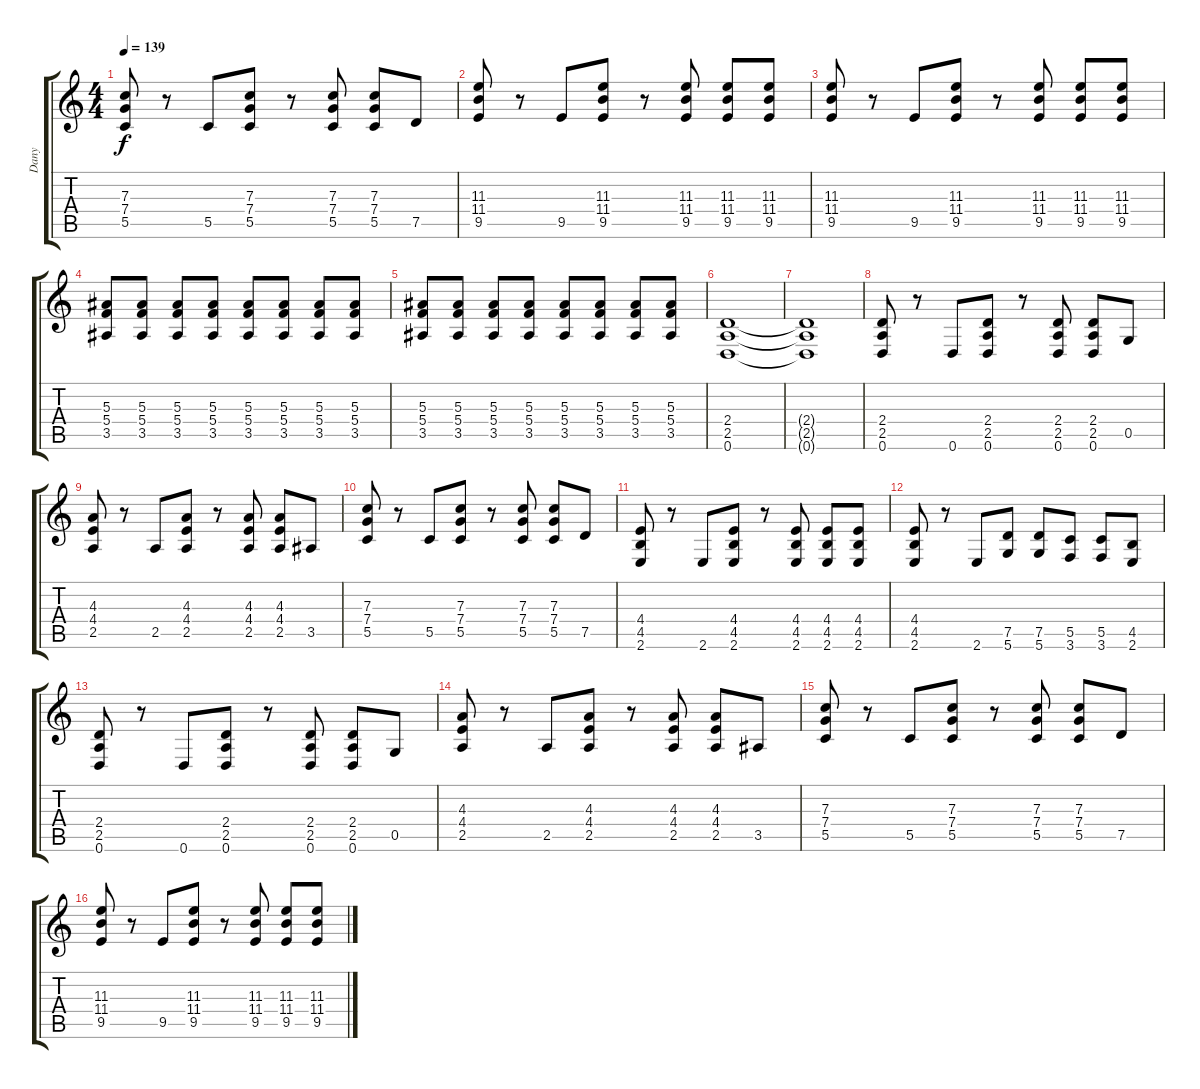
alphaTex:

\track ("Dany" "Dany") {instrument distortionguitar}
\staff {score tabs}
\tuning (D4 A3 F3 C3 G2 D2) {hide}
\ts (4 4)
\tempo 139
\clef g2
\ks c
(7.3 7.4 5.5).8{dy f} r.8 5.5.8 (7.3 7.4 5.5).8 r.8 (7.3 7.4 5.5).8 (7.3 7.4 5.5).8 7.5.8 |
(11.3 11.4 9.5).8 r.8 9.5.8 (11.3 11.4 9.5).8 r.8 (11.3 11.4 9.5).8 (11.3 11.4 9.5).8 (11.3 11.4 9.5).8 |
(11.3 11.4 9.5).8 r.8 9.5.8 (11.3 11.4 9.5).8 r.8 (11.3 11.4 9.5).8 (11.3 11.4 9.5).8 (11.3 11.4 9.5).8 |
(5.3 5.4 3.5).8 (5.3 5.4 3.5).8 (5.3 5.4 3.5).8 (5.3 5.4 3.5).8 (5.3 5.4 3.5).8 (5.3 5.4 3.5).8 (5.3 5.4 3.5).8 (5.3 5.4 3.5).8 |
(5.3 5.4 3.5).8 (5.3 5.4 3.5).8 (5.3 5.4 3.5).8 (5.3 5.4 3.5).8 (5.3 5.4 3.5).8 (5.3 5.4 3.5).8 (5.3 5.4 3.5).8 (5.3 5.4 3.5).8 |
(2.4 2.5 0.6).1 |
(2.4{t} 2.5{t} 0.6{t}).1 |
(2.4 2.5 0.6).8{volume 13} r.8 0.6.8 (2.4 2.5 0.6).8 r.8 (2.4 2.5 0.6).8 (2.4 2.5 0.6).8 0.5.8 |
(4.3 4.4 2.5).8 r.8 2.5.8 (4.3 4.4 2.5).8 r.8 (4.3 4.4 2.5).8 (4.3 4.4 2.5).8 3.5.8 |
(7.3 7.4 5.5).8 r.8 5.5.8 (7.3 7.4 5.5).8 r.8 (7.3 7.4 5.5).8 (7.3 7.4 5.5).8 7.5.8 |
(4.4 4.5 2.6).8 r.8 2.6.8 (4.4 4.5 2.6).8 r.8 (4.4 4.5 2.6).8 (4.4 4.5 2.6).8 (4.4 4.5 2.6).8 |
(4.4 4.5 2.6).8 r.8 2.6.8 (7.5 5.6).8 (7.5 5.6).8 (5.5 3.6).8 (5.5 3.6).8 (4.5 2.6).8 |
(2.4 2.5 0.6).8{volume 13} r.8 0.6.8 (2.4 2.5 0.6).8 r.8 (2.4 2.5 0.6).8 (2.4 2.5 0.6).8 0.5.8 |
(4.3 4.4 2.5).8 r.8 2.5.8 (4.3 4.4 2.5).8 r.8 (4.3 4.4 2.5).8 (4.3 4.4 2.5).8 3.5.8 |
(7.3 7.4 5.5).8 r.8 5.5.8 (7.3 7.4 5.5).8 r.8 (7.3 7.4 5.5).8 (7.3 7.4 5.5).8 7.5.8 |
(11.3 11.4 9.5).8 r.8 9.5.8 (11.3 11.4 9.5).8 r.8 (11.3 11.4 9.5).8 (11.3 11.4 9.5).8 (11.3 11.4 9.5).8
